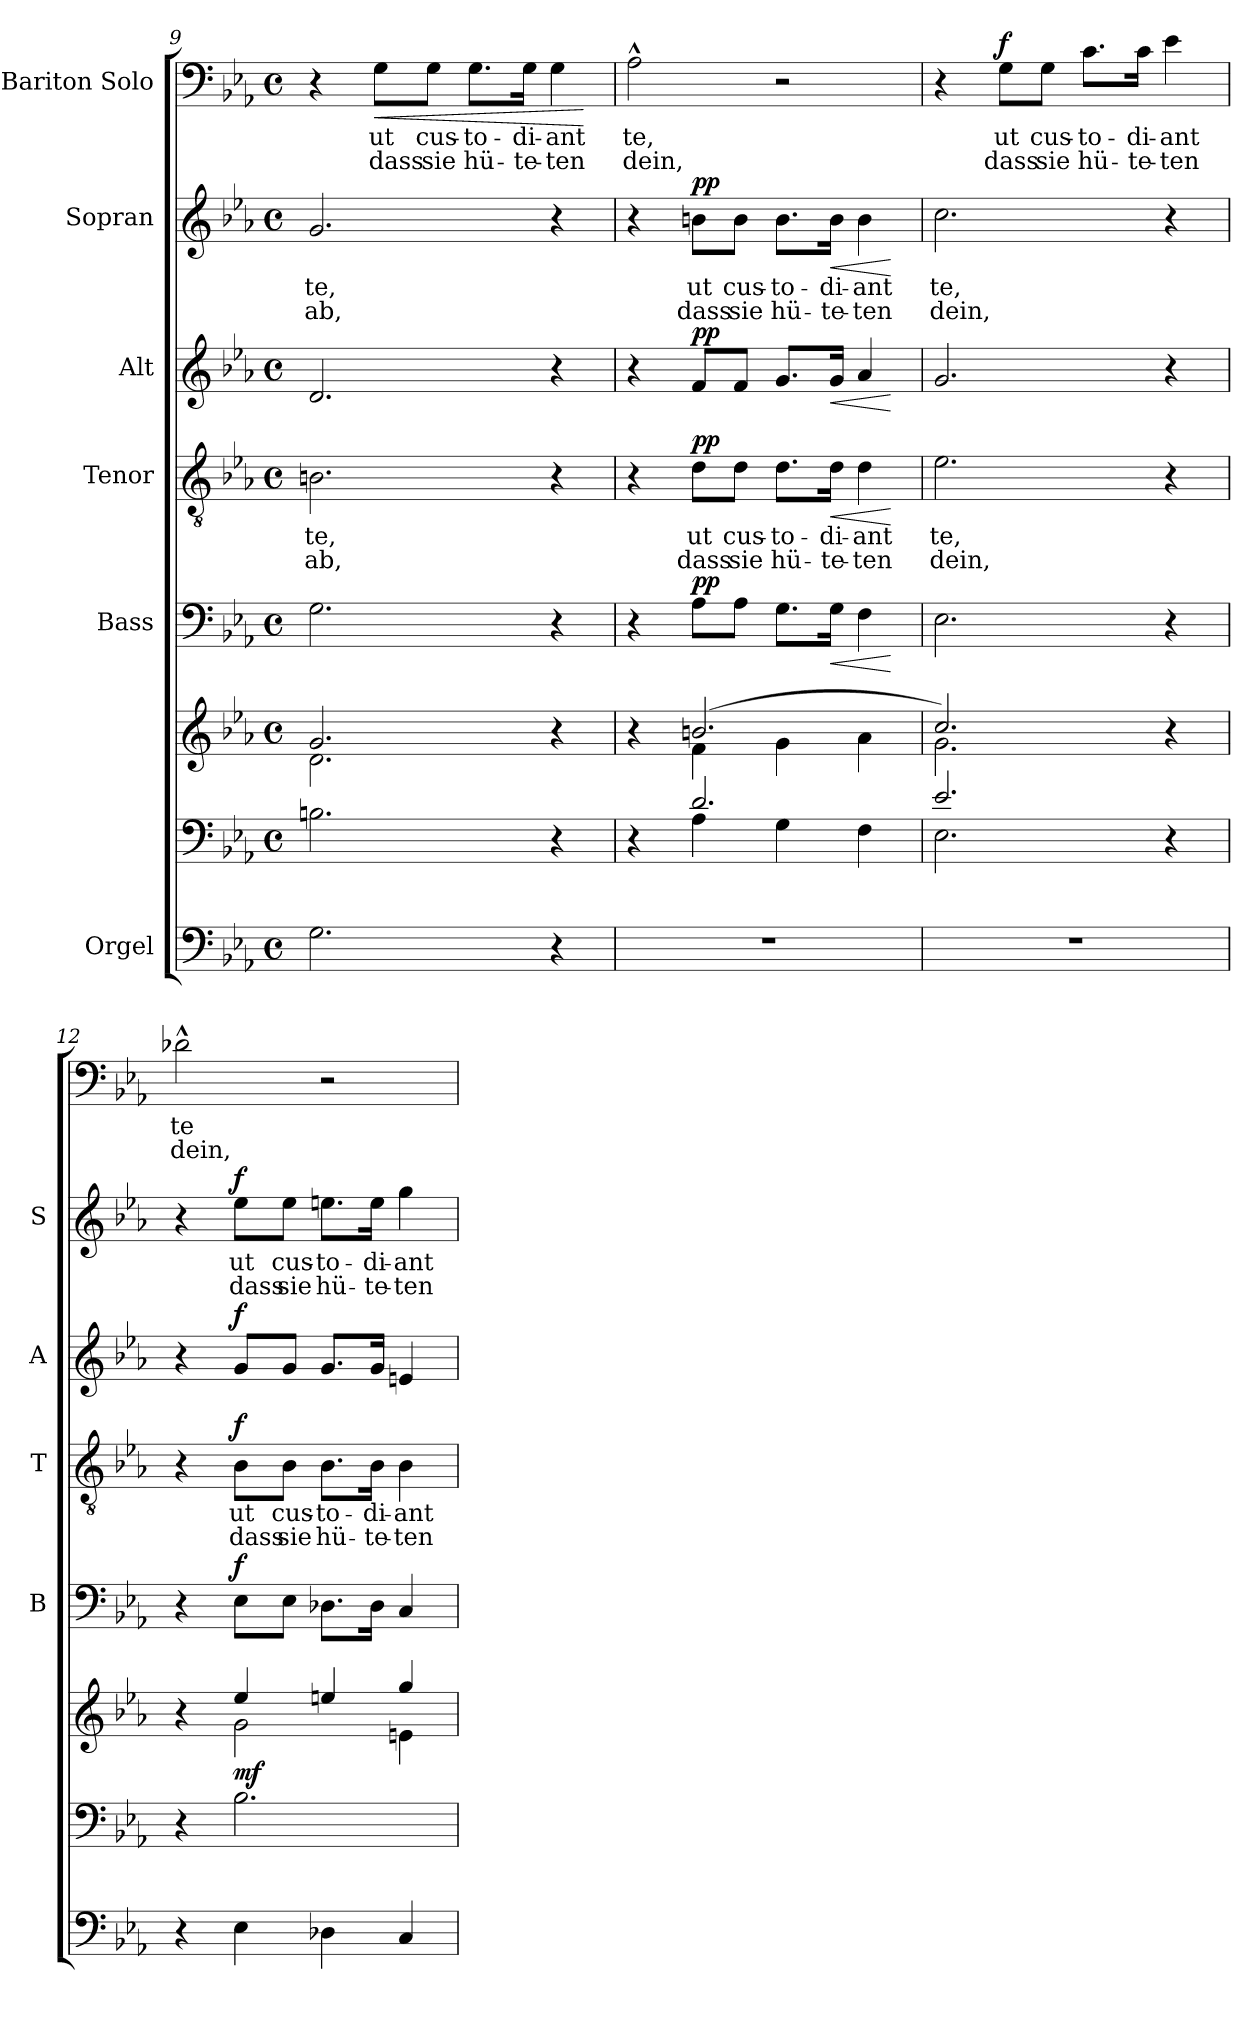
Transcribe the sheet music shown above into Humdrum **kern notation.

**kern	**kern	**kern	**dynam	**kern	**dynam	**kern	**text	**text	**dynam	**kern	**dynam	**kern	**text	**text	**dynam	**kern	**text	**text	**dynam
*part6	*part6	*part6	*part6	*part5	*part5	*part4	*part4	*part4	*part4	*part3	*part3	*part2	*part2	*part2	*part2	*part1	*part1	*part1	*part1
*staff8	*staff7	*staff6	*staff6/7/8	*staff5	*staff5	*staff4	*staff4	*staff4	*staff4	*staff3	*staff3	*staff2	*staff2	*staff2	*staff2	*staff1	*staff1	*staff1	*staff1
*I"Orgel	*	*	*	*I"Bass	*	*I"Tenor	*	*	*	*I"Alt	*	*I"Sopran	*	*	*	*I"Bariton Solo	*	*	*
*	*	*	*	*I'B	*	*I'T	*	*	*	*I'A	*	*I'S	*	*	*	*	*	*	*
*clefF4	*clefF4	*clefG2	*	*clefF4	*	*clefGv2	*	*	*	*clefG2	*	*clefG2	*	*	*	*clefF4	*	*	*
*k[b-e-a-]	*k[b-e-a-]	*k[b-e-a-]	*	*k[b-e-a-]	*	*k[b-e-a-]	*	*	*	*k[b-e-a-]	*	*k[b-e-a-]	*	*	*	*k[b-e-a-]	*	*	*
*E-:	*E-:	*E-:	*	*E-:	*	*E-:	*	*	*	*E-:	*	*E-:	*	*	*	*E-:	*	*	*
*M4/4	*M4/4	*M4/4	*	*M4/4	*	*M4/4	*	*	*	*M4/4	*	*M4/4	*	*	*	*M4/4	*	*	*
*met(c)	*met(c)	*met(c)	*	*met(c)	*	*met(c)	*	*	*	*met(c)	*	*met(c)	*	*	*	*met(c)	*	*	*
=9	=9	=9	=9	=9	=9	=9	=9	=9	=9	=9	=9	=9	=9	=9	=9	=9	=9	=9	=9
*	*	*^	*	*	*	*	*	*	*	*	*	*	*	*	*	*	*	*	*
2.G\	2.Bn\	2.g/	2.d\	.	2.G\	.	2.Bn\	te,	-ab,	.	2.d/	.	2.g/	te,	-ab,	.	4r	.	.	.
!	!	!	!	!	!	!	!	!	!	!	!	!	!	!	!	!	!	!	!	!LO:HP:b
.	.	.	.	.	.	.	.	.	.	.	.	.	.	.	.	.	8G\L	ut	dass	<
.	.	.	.	.	.	.	.	.	.	.	.	.	.	.	.	.	8G\J	cus-	sie	.
.	.	.	.	.	.	.	.	.	.	.	.	.	.	.	.	.	8.G\L	-to-	hü-	.
.	.	.	.	.	.	.	.	.	.	.	.	.	.	.	.	.	16G\Jk	-di-	-te-	.
4r	4r	4r	4ryy	.	4r	.	4r	.	.	.	4r	.	4r	.	.	.	4G\	-ant	-ten	.
*	*	*v	*v	*	*	*	*	*	*	*	*	*	*	*	*	*	*	*	*	*
.	.	.	.	.	.	.	.	.	.	.	.	.	.	.	.	.	.	.	[
!!LO:PB:g=z
=10	=10	=10	=10	=10	=10	=10	=10	=10	=10	=10	=10	=10	=10	=10	=10	=10	=10	=10	=10
*	*^	*^	*	*	*	*	*	*	*	*	*	*	*	*	*	*	*	*	*
1r	4r	4ryy	4r	4ryy	.	4r	.	4r	.	.	.	4r	.	4r	.	.	.	2A-^^\	te,	dein,	.
!	!	!	!	!	!	!	!LO:DY:a	!	!	!	!LO:DY:a	!	!LO:DY:a	!	!	!	!LO:DY:a	!	!	!	!
.	2.d/	4A-\	(2.bn/	4f\	.	8A-\L	pp	8d\L	ut	dass	pp	8f/L	pp	8bn\L	ut	dass	pp	.	.	.	.
.	.	.	.	.	.	8A-\J	.	8d\J	cus-	sie	.	8f/J	.	8b\J	cus-	sie	.	.	.	.	.
.	.	4G\	.	4g\	.	8.G\L	.	8.d\L	-to-	hü-	.	8.g/L	.	8.b\L	-to-	hü-	.	2r	.	.	.
!	!	!	!	!	!	!	!LO:HP:b	!	!	!	!LO:HP:b	!	!LO:HP:b	!	!	!	!LO:HP:b	!	!	!	!
.	.	.	.	.	.	16G\Jk	<	16d\Jk	-di-	-te-	<	16g/Jk	<	16b\Jk	-di-	-te-	<	.	.	.	.
.	.	4F\	.	4a-\	.	4F\	.	4d\	-ant	-ten	.	4a-/	.	4b\	-ant	-ten	.	.	.	.	.
*	*v	*v	*	*	*	*	*	*	*	*	*	*	*	*	*	*	*	*	*	*	*
*	*	*v	*v	*	*	*	*	*	*	*	*	*	*	*	*	*	*	*	*	*
.	.	.	.	.	[	.	.	.	[	.	[	.	.	.	[	.	.	.	.
=11	=11	=11	=11	=11	=11	=11	=11	=11	=11	=11	=11	=11	=11	=11	=11	=11	=11	=11	=11
*	*^	*^	*	*	*	*	*	*	*	*	*	*	*	*	*	*	*	*	*
1r	2.e-/	2.E-\	2.cc/)	2.g\	.	2.E-\	.	2.e-\	te,	dein,	.	2.g/	.	2.cc\	te,	dein,	.	4r	.	.	.
!	!	!	!	!	!	!	!	!	!	!	!	!	!	!	!	!	!	!	!	!	!LO:DY:a
.	.	.	.	.	.	.	.	.	.	.	.	.	.	.	.	.	.	8G\L	ut	dass	f
.	.	.	.	.	.	.	.	.	.	.	.	.	.	.	.	.	.	8G\J	cus-	sie	.
.	.	.	.	.	.	.	.	.	.	.	.	.	.	.	.	.	.	8.c\L	-to-	hü-	.
.	.	.	.	.	.	.	.	.	.	.	.	.	.	.	.	.	.	16c\Jk	-di-	-te-	.
.	4r	4ryy	4r	4ryy	.	4r	.	4r	.	.	.	4r	.	4r	.	.	.	4e-\	-ant	-ten	.
*	*v	*v	*	*	*	*	*	*	*	*	*	*	*	*	*	*	*	*	*	*	*
=12	=12	=12	=12	=12	=12	=12	=12	=12	=12	=12	=12	=12	=12	=12	=12	=12	=12	=12	=12	=12
4r	4r	4r	4ryy	.	4r	.	4r	.	.	.	4r	.	4r	.	.	.	2d-X^^\	te	dein,	.
!	!	!	!	!LO:DY:b	!	!LO:DY:a	!	!	!	!LO:DY:a	!	!LO:DY:a	!	!	!	!LO:DY:a	!	!	!	!
4E-\	2.B-\	4ee-/	2g\	mf	8E-\L	f	8B-\L	ut	dass	f	8g/L	f	8ee-\L	ut	dass	f	.	.	.	.
.	.	.	.	.	8E-\J	.	8B-\J	cus-	sie	.	8g/J	.	8ee-\J	cus-	sie	.	.	.	.	.
4D-X\	.	4een/	.	.	8.D-X\L	.	8.B-\L	-to-	hü-	.	8.g/L	.	8.een\L	-to-	hü-	.	2r	.	.	.
.	.	.	.	.	16D-\Jk	.	16B-\Jk	-di-	-te-	.	16g/Jk	.	16ee\Jk	-di-	-te-	.	.	.	.	.
4C/	.	4gg/	4en\	.	4C/	.	4B-\	-ant	-ten	.	4en/	.	4gg\	-ant	-ten	.	.	.	.	.
*	*	*v	*v	*	*	*	*	*	*	*	*	*	*	*	*	*	*	*	*	*
=	=	=	=	=	=	=	=	=	=	=	=	=	=	=	=	=	=	=	=
*-	*-	*-	*-	*-	*-	*-	*-	*-	*-	*-	*-	*-	*-	*-	*-	*-	*-	*-	*-
